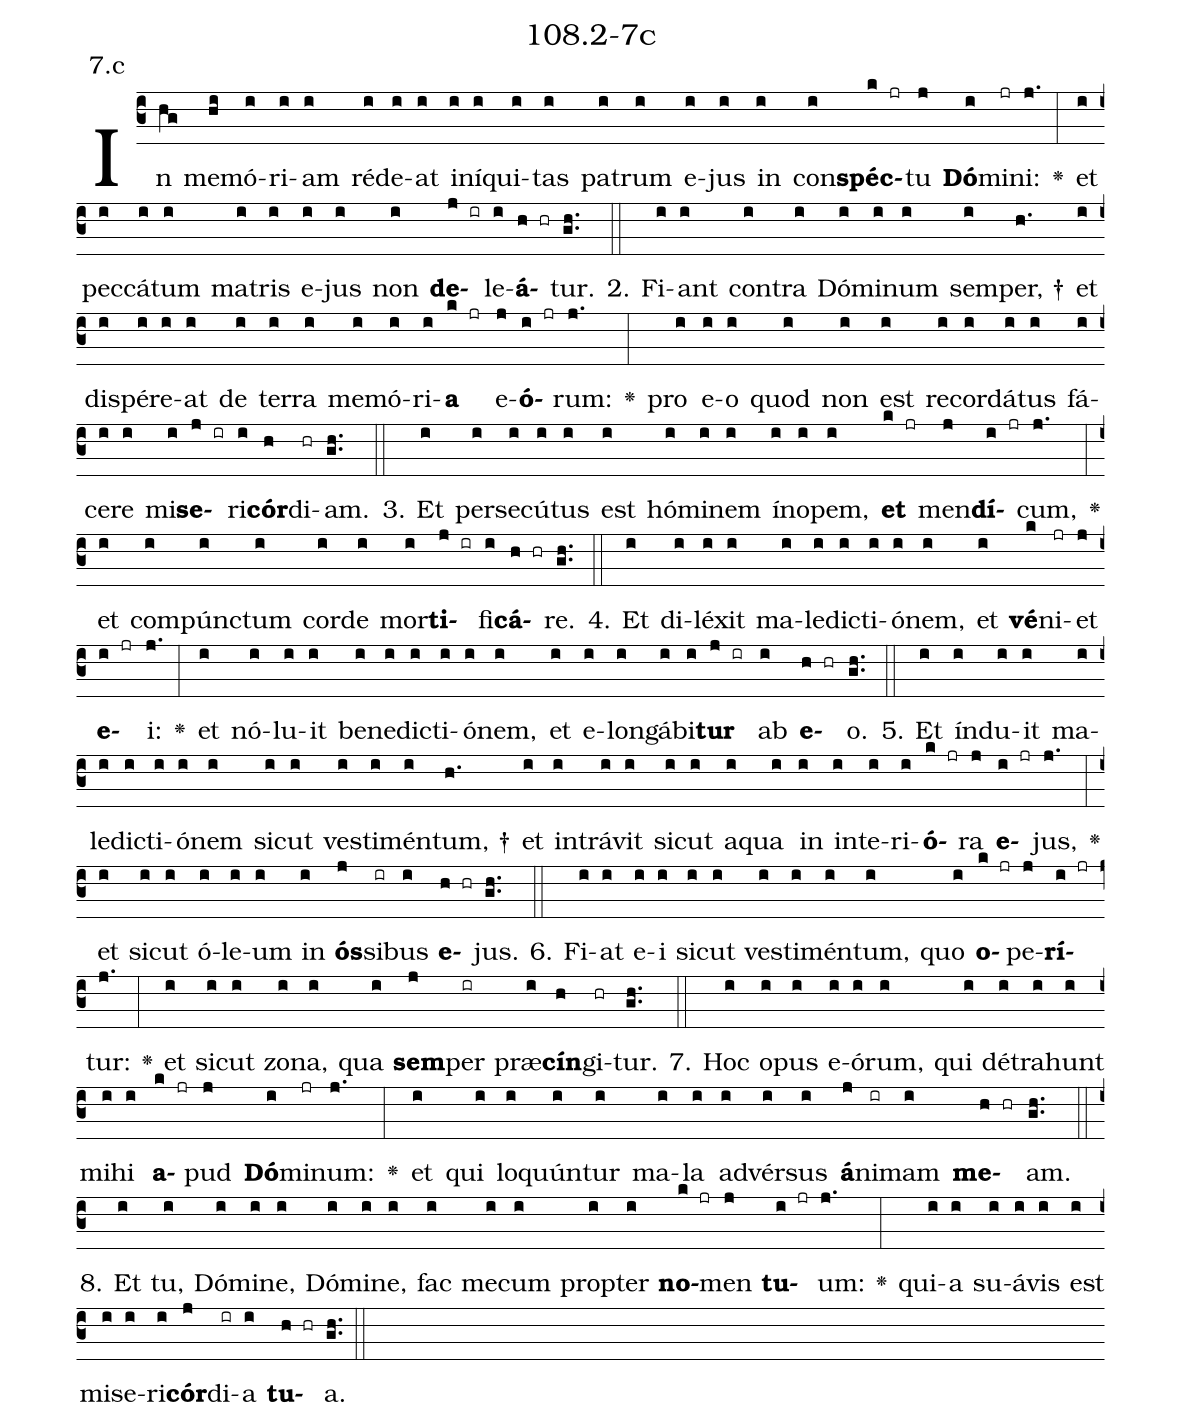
name: 108.2-7c;
annotation: 7.c;
%%
(c3)In(hg) me(hi)mó(i)ri(i)am(i) réd(i)e(i)at(i) in(i)í(i)qui(i)tas(i) pa(i)trum(i) e(i)jus(i) in(i) con(i)<b>spéc</b>(k jr)tu(j) <b>Dó</b>(i)mi(jr)ni:(j.) <v>\greheightstar</v>(:) et(i) pec(i)cá(i)tum(i) ma(i)tris(i) e(i)jus(i) non(i) <b>de</b>(j ir)le(i)<b>á</b>(h hr)tur.(gh..) (::)
2. Fi(i)ant(i) con(i)tra(i) Dó(i)mi(i)num(i) sem(i)per, †(h.) et(i) dis(i)pér(i)e(i)at(i) de(i) ter(i)ra(i) me(i)mó(i)ri(i)<b>a</b>(k jr) e(j)<b>ó</b>(i jr)rum:(j.) <v>\greheightstar</v>(:) pro(i) e(i)o(i) quod(i) non(i) est(i) re(i)cor(i)dá(i)tus(i) fá(i)ce(i)re(i) mi(i)<b>se</b>(j ir)ri(i)<b>cór</b>(h)di(hr)am.(gh..) (::)
3. Et(i) per(i)se(i)cú(i)tus(i) est(i) hó(i)mi(i)nem(i) ín(i)o(i)pem,(i) <b>et</b>(k jr) men(j)<b>dí</b>(i jr)cum,(j.) <v>\greheightstar</v>(:) et(i) com(i)púnc(i)tum(i) cor(i)de(i) mor(i)<b>ti</b>(j ir)fi(i)<b>cá</b>(h hr)re.(gh..) (::)
4. Et(i) di(i)lé(i)xit(i) ma(i)le(i)dic(i)ti(i)ó(i)nem,(i) et(i) <b>vé</b>(k)ni(jr)et(j) <b>e</b>(i jr)i:(j.) <v>\greheightstar</v>(:) et(i) nó(i)lu(i)it(i) be(i)ne(i)dic(i)ti(i)ó(i)nem,(i) et(i) e(i)lon(i)gá(i)bi(i)<b>tur</b>(j ir) ab(i) <b>e</b>(h hr)o.(gh..) (::)
5. Et(i) índ(i)u(i)it(i) ma(i)le(i)dic(i)ti(i)ó(i)nem(i) sic(i)ut(i) ves(i)ti(i)mén(i)tum, †(h.) et(i) in(i)trá(i)vit(i) sic(i)ut(i) a(i)qua(i) in(i) in(i)te(i)ri(i)<b>ó</b>(k jr)ra(j) <b>e</b>(i jr)jus,(j.) <v>\greheightstar</v>(:) et(i) sic(i)ut(i) ó(i)le(i)um(i) in(i) <b>ós</b>(j)si(ir)bus(i) <b>e</b>(h hr)jus.(gh..) (::)
6. Fi(i)at(i) e(i)i(i) sic(i)ut(i) ves(i)ti(i)mén(i)tum,(i) quo(i) <b>o</b>(k jr)pe(j)<b>rí</b>(i jr)tur:(j.) <v>\greheightstar</v>(:) et(i) sic(i)ut(i) zo(i)na,(i) qua(i) <b>sem</b>(j)per(ir) præ(i)<b>cín</b>(h)gi(hr)tur.(gh..) (::)
7. Hoc(i) o(i)pus(i) e(i)ó(i)rum,(i) qui(i) dé(i)tra(i)hunt(i) mi(i)hi(i) <b>a</b>(k jr)pud(j) <b>Dó</b>(i)mi(jr)num:(j.) <v>\greheightstar</v>(:) et(i) qui(i) lo(i)quún(i)tur(i) ma(i)la(i) ad(i)vér(i)sus(i) <b>á</b>(j)ni(ir)mam(i) <b>me</b>(h hr)am.(gh..) (::)
8. Et(i) tu,(i) Dó(i)mi(i)ne,(i) Dó(i)mi(i)ne,(i) fac(i) me(i)cum(i) prop(i)ter(i) <b>no</b>(k jr)men(j) <b>tu</b>(i jr)um:(j.) <v>\greheightstar</v>(:) qui(i)a(i) su(i)á(i)vis(i) est(i) mi(i)se(i)ri(i)<b>cór</b>(j)di(ir)a(i) <b>tu</b>(h hr)a.(gh..) (::)
